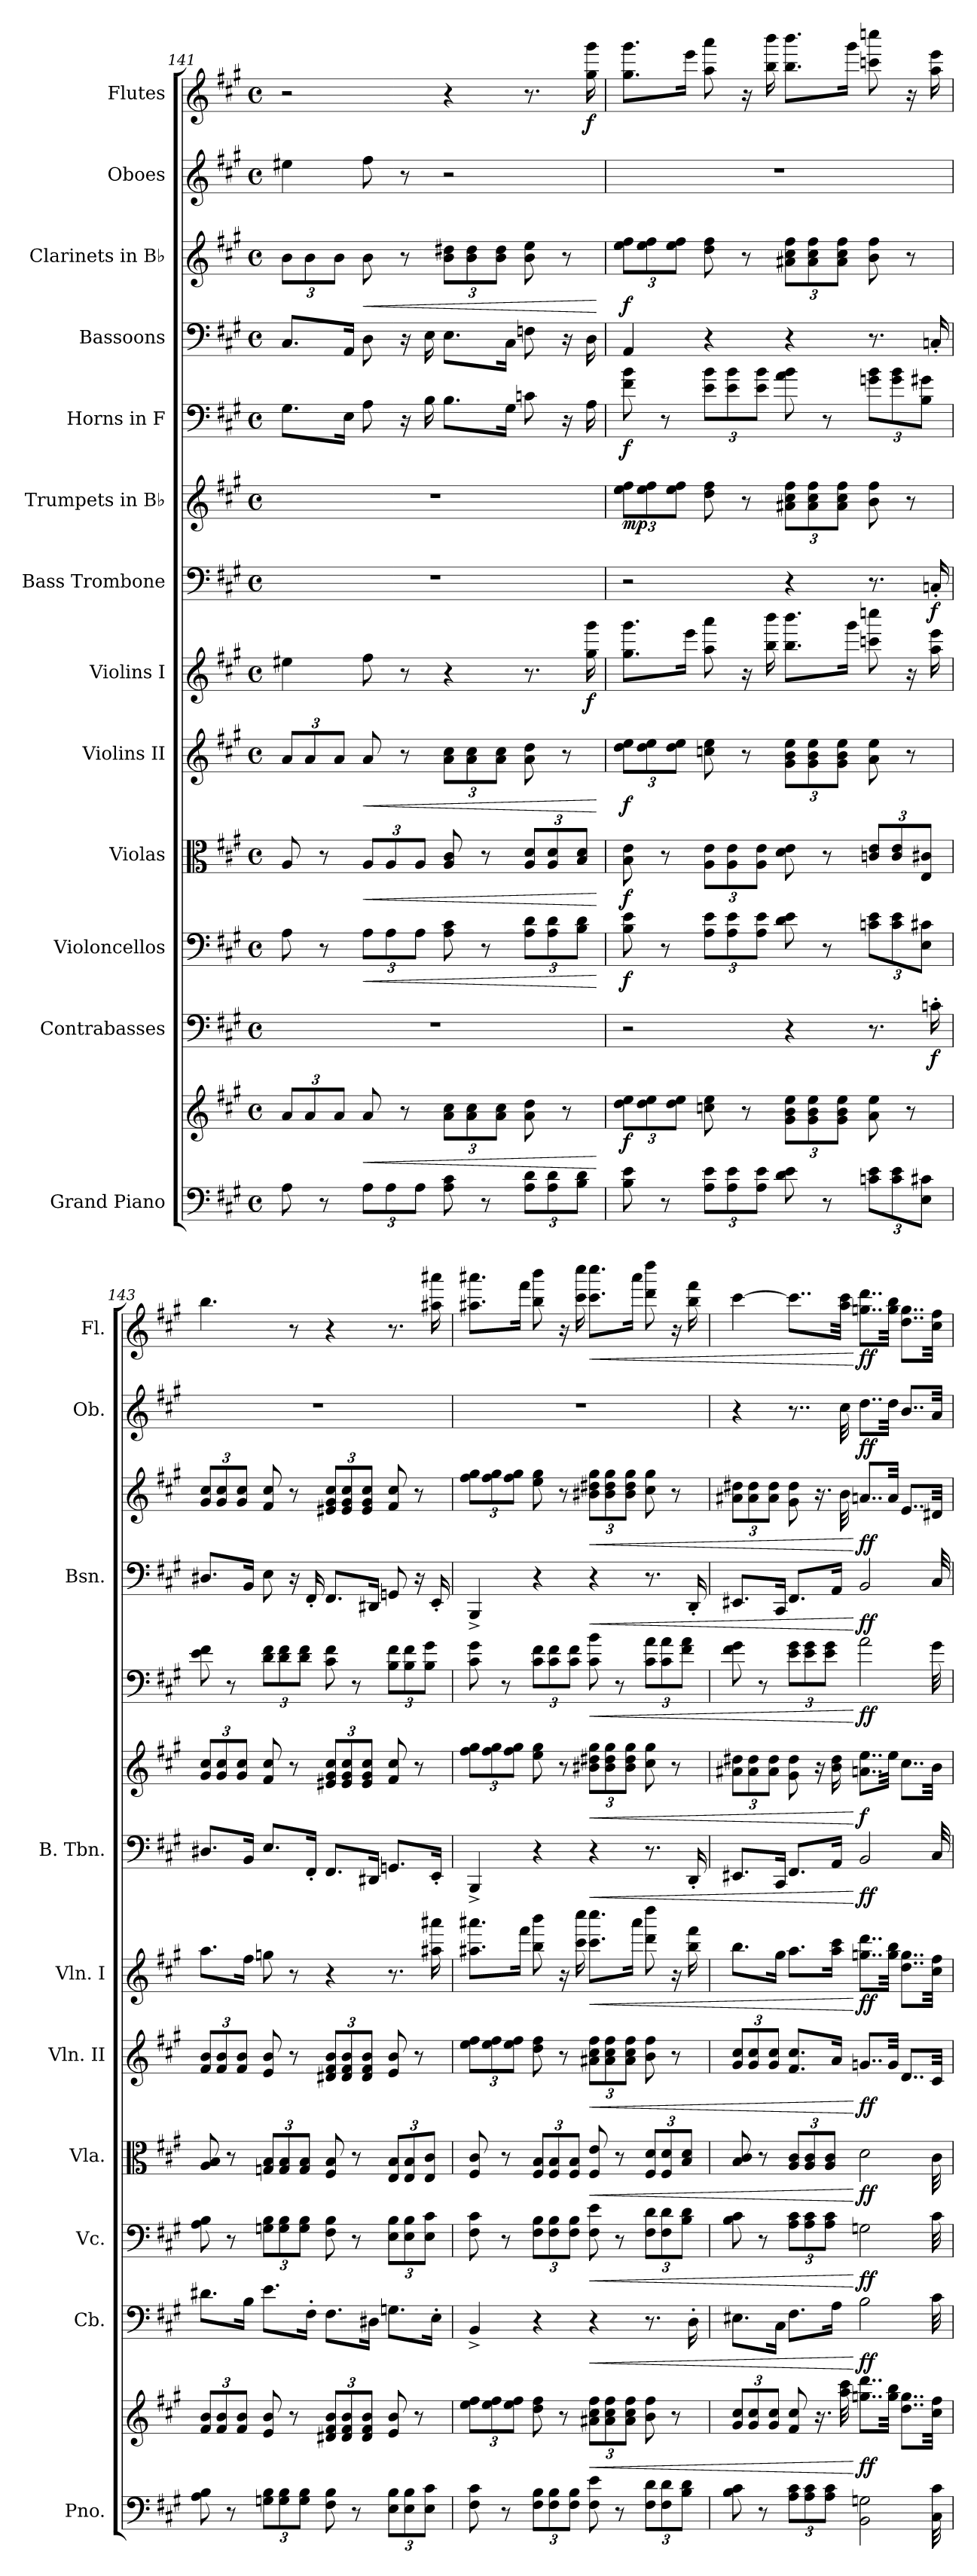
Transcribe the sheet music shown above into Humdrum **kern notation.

**kern	**kern	**dynam	**kern	**dynam	**kern	**dynam	**kern	**dynam	**kern	**dynam	**kern	**dynam	**kern	**dynam	**kern	**dynam	**kern	**dynam	**kern	**dynam	**kern	**dynam	**kern	**dynam	**kern	**dynam
*part13	*part13	*part13	*part12	*part12	*part11	*part11	*part10	*part10	*part9	*part9	*part8	*part8	*part7	*part7	*part6	*part6	*part5	*part5	*part4	*part4	*part3	*part3	*part2	*part2	*part1	*part1
*staff14	*staff13	*staff13/14	*staff12	*staff12	*staff11	*staff11	*staff10	*staff10	*staff9	*staff9	*staff8	*staff8	*staff7	*staff7	*staff6	*staff6	*staff5	*staff5	*staff4	*staff4	*staff3	*staff3	*staff2	*staff2	*staff1	*staff1
*I"Grand Piano	*	*	*I"Contrabasses	*	*I"Violoncellos	*	*I"Violas	*	*I"Violins II	*	*I"Violins I	*	*I"Bass Trombone	*	*I"Trumpets in B♭	*	*I"Horns in F	*	*I"Bassoons	*	*I"Clarinets in B♭	*	*I"Oboes	*	*I"Flutes	*
*I'Pno.	*	*	*I'Cb.	*	*I'Vc.	*	*I'Vla.	*	*I'Vln. II	*	*I'Vln. I	*	*I'B. Tbn.	*	*	*	*	*	*I'Bsn.	*	*	*	*I'Ob.	*	*I'Fl.	*
*clefF4	*clefG2	*	*clefF4	*	*clefF4	*	*clefC3	*	*clefG2	*	*clefG2	*	*clefF4	*	*clefG2	*	*clefF4	*	*clefF4	*	*clefG2	*	*clefG2	*	*clefG2	*
*	*	*	*ITrd7c12	*	*	*	*	*	*	*	*	*	*	*	*ITrd1c2	*	*ITrd4c7	*	*	*	*ITrd1c2	*	*	*	*	*
*k[f#c#g#]	*k[f#c#g#]	*	*k[f#c#g#]	*	*k[f#c#g#]	*	*k[f#c#g#]	*	*k[f#c#g#]	*	*k[f#c#g#]	*	*k[f#c#g#]	*	*k[f#]	*	*k[f#c#]	*	*k[f#c#g#]	*	*k[f#]	*	*k[f#c#g#]	*	*k[f#c#g#]	*
*M4/4	*M4/4	*	*M4/4	*	*M4/4	*	*M4/4	*	*M4/4	*	*M4/4	*	*M4/4	*	*M4/4	*	*M4/4	*	*M4/4	*	*M4/4	*	*M4/4	*	*M4/4	*
*met(c)	*met(c)	*	*met(c)	*	*met(c)	*	*met(c)	*	*met(c)	*	*met(c)	*	*met(c)	*	*met(c)	*	*met(c)	*	*met(c)	*	*met(c)	*	*met(c)	*	*met(c)	*
*	*Xbrackettup	*	*	*	*	*	*	*	*Xbrackettup	*	*	*	*	*	*	*	*	*	*	*	*Xbrackettup	*	*	*	*	*
=141	=141	=141	=141	=141	=141	=141	=141	=141	=141	=141	=141	=141	=141	=141	=141	=141	=141	=141	=141	=141	=141	=141	=141	=141	=141	=141
8A\	12a/L	.	1r	.	8A\	.	8A/	.	12a/L	.	4ee#X\	.	1r	.	1r	.	8.C#\L	.	8.C#/L	.	12a\L	.	4ee#X\	.	2r	.
.	12a/	.	.	.	.	.	.	.	12a/	.	.	.	.	.	.	.	.	.	.	.	12a\	.	.	.	.	.
8r	.	.	.	.	8r	.	8r	.	.	.	.	.	.	.	.	.	.	.	.	.	.	.	.	.	.	.
.	12a/J	.	.	.	.	.	.	.	12a/J	.	.	.	.	.	.	.	.	.	.	.	12a\J	.	.	.	.	.
.	.	.	.	.	.	.	.	.	.	.	.	.	.	.	.	.	16AA\Jk	.	16AA/Jk	.	.	.	.	.	.	.
*Xbrackettup	*	*	*	*	*	*	*	*	*	*	*	*	*	*	*	*	*	*	*	*	*	*	*	*	*	*
!	!	!LO:HP:b	!	!	!	!	!	!	!	!	!	!	!	!	!	!	!	!	!	!	!	!	!	!	!	!
*	*	*	*	*	*Xbrackettup	*	*	*	*	*	*	*	*	*	*	*	*	*	*	*	*	*	*	*	*	*
!	!	!	!	!	!	!LO:HP:b	!	!	!	!	!	!	!	!	!	!	!	!	!	!	!	!	!	!	!	!
*	*	*	*	*	*	*	*Xbrackettup	*	*	*	*	*	*	*	*	*	*	*	*	*	*	*	*	*	*	*
!	!	!	!	!	!	!	!	!LO:HP:b	!	!LO:HP:b	!	!	!	!	!	!	!	!	!	!	!	!LO:HP:b	!	!	!	!
12A\L	8a/	<	.	.	12A\L	<	12A/L	<	8a/	<	8ff#\	.	.	.	.	.	8D\	.	8D\	.	8a\	<	8ff#\	.	.	.
12A\	.	.	.	.	12A\	.	12A/	.	.	.	.	.	.	.	.	.	.	.	.	.	.	.	.	.	.	.
.	8r	.	.	.	.	.	.	.	8r	.	8r	.	.	.	.	.	16r	.	16r	.	8r	.	8r	.	.	.
12A\J	.	.	.	.	12A\J	.	12A/J	.	.	.	.	.	.	.	.	.	.	.	.	.	.	.	.	.	.	.
.	.	.	.	.	.	.	.	.	.	.	.	.	.	.	.	.	16E\	.	16E\	.	.	.	.	.	.	.
8A\ 8c#\	12a\ 12cc#\L	.	.	.	8A\ 8c#\	.	8A/ 8c#/	.	12a\ 12cc#\L	.	4r	.	.	.	.	.	8.E\L	.	8.E\L	.	12a\ 12cc#X\L	.	2r	.	4r	.
.	12a\ 12cc#\	.	.	.	.	.	.	.	12a\ 12cc#\	.	.	.	.	.	.	.	.	.	.	.	12a\ 12cc#\	.	.	.	.	.
8r	.	.	.	.	8r	.	8r	.	.	.	.	.	.	.	.	.	.	.	.	.	.	.	.	.	.	.
.	12a\ 12cc#\J	.	.	.	.	.	.	.	12a\ 12cc#\J	.	.	.	.	.	.	.	.	.	.	.	12a\ 12cc#\J	.	.	.	.	.
.	.	.	.	.	.	.	.	.	.	.	.	.	.	.	.	.	16C#\Jk	.	16C#\Jk	.	.	.	.	.	.	.
12A\ 12d\L	8a\ 8dd\	.	.	.	12A\ 12d\L	.	12A/ 12d/L	.	8a\ 8dd\	.	8.r	.	.	.	.	.	8Fn\	.	8Fn\	.	8a\ 8dd\	.	.	.	8.r	.
12A\ 12d\	.	.	.	.	12A\ 12d\	.	12A/ 12d/	.	.	.	.	.	.	.	.	.	.	.	.	.	.	.	.	.	.	.
.	8r	.	.	.	.	.	.	.	8r	.	.	.	.	.	.	.	16r	.	16r	.	8r	.	.	.	.	.
12B\ 12d\J	.	.	.	.	12B\ 12d\J	.	12B/ 12d/J	.	.	.	.	.	.	.	.	.	.	.	.	.	.	.	.	.	.	.
!	!	!	!	!	!	!	!	!	!	!	!	!LO:DY:b	!	!	!	!	!	!	!	!	!	!	!	!	!	!LO:DY:b
.	.	.	.	.	.	.	.	.	.	.	16gg#\ 16ggg#\	f	.	.	.	.	16D\	.	16D\	.	.	.	.	.	16gg#\ 16ggg#\	f
.	.	[	.	.	.	[	.	[	.	[	.	.	.	.	.	.	.	.	.	.	.	[	.	.	.	.
!!LO:PB:g=z
=142	=142	=142	=142	=142	=142	=142	=142	=142	=142	=142	=142	=142	=142	=142	=142	=142	=142	=142	=142	=142	=142	=142	=142	=142	=142	=142
*	*	*	*	*	*	*	*	*	*	*	*	*	*	*	*Xbrackettup	*	*	*	*	*	*	*	*	*	*	*
!	!	!LO:DY:b	!	!	!	!LO:DY:b	!	!LO:DY:b	!	!LO:DY:b	!	!	!	!	!	!LO:DY:b	!	!LO:DY:b	!	!	!	!LO:DY:b	!	!	!	!
8B\ 8e\	12dd\ 12ee\L	f	2r	.	8B\ 8e\	f	8B\ 8e\	f	12dd\ 12ee\L	f	8.gg#\ 8.ggg#\L	.	2r	.	12dd\ 12ee\L	mp	8B\ 8e\	f	4AA/	.	12dd\ 12ee\L	f	1r	.	8.gg#\ 8.ggg#\L	.
.	12dd\ 12ee\	.	.	.	.	.	.	.	12dd\ 12ee\	.	.	.	.	.	12dd\ 12ee\	.	.	.	.	.	12dd\ 12ee\	.	.	.	.	.
8r	.	.	.	.	8r	.	8r	.	.	.	.	.	.	.	.	.	8r	.	.	.	.	.	.	.	.	.
.	12dd\ 12ee\J	.	.	.	.	.	.	.	12dd\ 12ee\J	.	.	.	.	.	12dd\ 12ee\J	.	.	.	.	.	12dd\ 12ee\J	.	.	.	.	.
.	.	.	.	.	.	.	.	.	.	.	16eee\Jk	.	.	.	.	.	.	.	.	.	.	.	.	.	16eee\Jk	.
*	*	*	*	*	*	*	*	*	*	*	*	*	*	*	*	*	*Xbrackettup	*	*	*	*	*	*	*	*	*
12A\ 12e\L	8ccn\ 8ee\	.	.	.	12A\ 12e\L	.	12A\ 12e\L	.	8ccn\ 8ee\	.	8aa\ 8aaa\	.	.	.	8cc\ 8ee\	.	12A\ 12e\L	.	4r	.	8cc\ 8ee\	.	.	.	8aa\ 8aaa\	.
12A\ 12e\	.	.	.	.	12A\ 12e\	.	12A\ 12e\	.	.	.	.	.	.	.	.	.	12A\ 12e\	.	.	.	.	.	.	.	.	.
.	8r	.	.	.	.	.	.	.	8r	.	16r	.	.	.	8r	.	.	.	.	.	8r	.	.	.	16r	.
12A\ 12e\J	.	.	.	.	12A\ 12e\J	.	12A\ 12e\J	.	.	.	.	.	.	.	.	.	12A\ 12e\J	.	.	.	.	.	.	.	.	.
.	.	.	.	.	.	.	.	.	.	.	16bb\ 16bbb\	.	.	.	.	.	.	.	.	.	.	.	.	.	16bb\ 16bbb\	.
8d\ 8e\	12g#\ 12b\ 12ee\L	.	4r	.	8d\ 8e\	.	8d\ 8e\	.	12g#\ 12b\ 12ee\L	.	8.bb\ 8.bbb\L	.	4r	.	12g#X\ 12b\ 12ee\L	.	8d\ 8e\	.	4r	.	12g#X\ 12b\ 12ee\L	.	.	.	8.bb\ 8.bbb\L	.
.	12g#\ 12b\ 12ee\	.	.	.	.	.	.	.	12g#\ 12b\ 12ee\	.	.	.	.	.	12g#\ 12b\ 12ee\	.	.	.	.	.	12g#\ 12b\ 12ee\	.	.	.	.	.
8r	.	.	.	.	8r	.	8r	.	.	.	.	.	.	.	.	.	8r	.	.	.	.	.	.	.	.	.
.	12g#\ 12b\ 12ee\J	.	.	.	.	.	.	.	12g#\ 12b\ 12ee\J	.	.	.	.	.	12g#\ 12b\ 12ee\J	.	.	.	.	.	12g#\ 12b\ 12ee\J	.	.	.	.	.
.	.	.	.	.	.	.	.	.	.	.	16ggg#\Jk	.	.	.	.	.	.	.	.	.	.	.	.	.	16ggg#\Jk	.
12cn\ 12e\L	8a\ 8ee\	.	8.r	.	12cn\ 12e\L	.	12cn/ 12e/L	.	8a\ 8ee\	.	8cccn\ 8ccccn\	.	8.r	.	8a\ 8ee\	.	12cn\ 12e\L	.	8.r	.	8a\ 8ee\	.	.	.	8cccn\ 8ccccn\	.
12c\ 12e\	.	.	.	.	12c\ 12e\	.	12c/ 12e/	.	.	.	.	.	.	.	.	.	12c\ 12e\	.	.	.	.	.	.	.	.	.
.	8r	.	.	.	.	.	.	.	8r	.	16r	.	.	.	8r	.	.	.	.	.	8r	.	.	.	16r	.
12E\ 12c#X\J	.	.	.	.	12E\ 12c#X\J	.	12E/ 12c#X/J	.	.	.	.	.	.	.	.	.	12E\ 12c#X\J	.	.	.	.	.	.	.	.	.
!	!	!	!	!LO:DY:b	!	!	!	!	!	!	!	!	!	!LO:DY:b	!	!	!	!	!	!	!	!	!	!	!	!
.	.	.	16Cn'\	f	.	.	.	.	.	.	16aa\ 16eee\	.	16Cn'/	f	.	.	.	.	16Cn'/	.	.	.	.	.	16aa\ 16eee\	.
=143	=143	=143	=143	=143	=143	=143	=143	=143	=143	=143	=143	=143	=143	=143	=143	=143	=143	=143	=143	=143	=143	=143	=143	=143	=143	=143
8A\ 8B\	12f#/ 12b/L	.	8.D#X\L	.	8A\ 8B\	.	8A/ 8B/	.	12f#/ 12b/L	.	8.aa\L	.	8.D#X/L	.	12f#/ 12b/L	.	8A\ 8B\	.	8.D#X/L	.	12f#/ 12b/L	.	1r	.	4.bb\	.
.	12f#/ 12b/	.	.	.	.	.	.	.	12f#/ 12b/	.	.	.	.	.	12f#/ 12b/	.	.	.	.	.	12f#/ 12b/	.	.	.	.	.
8r	.	.	.	.	8r	.	8r	.	.	.	.	.	.	.	.	.	8r	.	.	.	.	.	.	.	.	.
.	12f#/ 12b/J	.	.	.	.	.	.	.	12f#/ 12b/J	.	.	.	.	.	12f#/ 12b/J	.	.	.	.	.	12f#/ 12b/J	.	.	.	.	.
.	.	.	16BB\Jk	.	.	.	.	.	.	.	16ff#\Jk	.	16BB/Jk	.	.	.	.	.	16BB/Jk	.	.	.	.	.	.	.
12Gn\ 12B\L	8e/ 8b/	.	8.E\L	.	12Gn\ 12B\L	.	12Gn/ 12B/L	.	8e/ 8b/	.	8ggn\	.	8.E/L	.	8e/ 8b/	.	12G\ 12B\L	.	8E\	.	8e/ 8b/	.	.	.	.	.
12G\ 12B\	.	.	.	.	12G\ 12B\	.	12G/ 12B/	.	.	.	.	.	.	.	.	.	12G\ 12B\	.	.	.	.	.	.	.	.	.
.	8r	.	.	.	.	.	.	.	8r	.	8r	.	.	.	8r	.	.	.	16r	.	8r	.	.	.	8r	.
12G\ 12B\J	.	.	.	.	12G\ 12B\J	.	12G/ 12B/J	.	.	.	.	.	.	.	.	.	12G\ 12B\J	.	.	.	.	.	.	.	.	.
.	.	.	16FF#'\Jk	.	.	.	.	.	.	.	.	.	16FF#'/Jk	.	.	.	.	.	16FF#'/	.	.	.	.	.	.	.
8F#\ 8B\	12d#X/ 12f#/ 12b/L	.	8.FF#\L	.	8F#\ 8B\	.	8F#/ 8B/	.	12d#X/ 12f#/ 12b/L	.	4r	.	8.FF#/L	.	12d#X/ 12f#/ 12b/L	.	8F#\ 8B\	.	8.FF#/L	.	12d#X/ 12f#/ 12b/L	.	.	.	4r	.
.	12d#/ 12f#/ 12b/	.	.	.	.	.	.	.	12d#/ 12f#/ 12b/	.	.	.	.	.	12d#/ 12f#/ 12b/	.	.	.	.	.	12d#/ 12f#/ 12b/	.	.	.	.	.
8r	.	.	.	.	8r	.	8r	.	.	.	.	.	.	.	.	.	8r	.	.	.	.	.	.	.	.	.
.	12d#/ 12f#/ 12b/J	.	.	.	.	.	.	.	12d#/ 12f#/ 12b/J	.	.	.	.	.	12d#/ 12f#/ 12b/J	.	.	.	.	.	12d#/ 12f#/ 12b/J	.	.	.	.	.
.	.	.	16DD#X\Jk	.	.	.	.	.	.	.	.	.	16DD#X/Jk	.	.	.	.	.	16DD#X/Jk	.	.	.	.	.	.	.
12E\ 12B\L	8e/ 8b/	.	8.GGn\L	.	12E\ 12B\L	.	12E/ 12B/L	.	8e/ 8b/	.	8.r	.	8.GGn/L	.	8e/ 8b/	.	12E\ 12B\L	.	8GGn/	.	8e/ 8b/	.	.	.	8.r	.
12E\ 12B\	.	.	.	.	12E\ 12B\	.	12E/ 12B/	.	.	.	.	.	.	.	.	.	12E\ 12B\	.	.	.	.	.	.	.	.	.
.	8r	.	.	.	.	.	.	.	8r	.	.	.	.	.	8r	.	.	.	16r	.	8r	.	.	.	.	.
12E\ 12c#\J	.	.	.	.	12E\ 12c#\J	.	12E/ 12c#/J	.	.	.	.	.	.	.	.	.	12E\ 12c#\J	.	.	.	.	.	.	.	.	.
.	.	.	16EE'\Jk	.	.	.	.	.	.	.	16aa#X\ 16aaa#X\	.	16EE'/Jk	.	.	.	.	.	16EE'/	.	.	.	.	.	16aa#X\ 16aaa#X\	.
!!LO:PB:g=z
=144	=144	=144	=144	=144	=144	=144	=144	=144	=144	=144	=144	=144	=144	=144	=144	=144	=144	=144	=144	=144	=144	=144	=144	=144	=144	=144
8F#\ 8c#\	12ee\ 12ff#\L	.	4BBB^/	.	8F#\ 8c#\	.	8F#/ 8c#/	.	12ee\ 12ff#\L	.	8.aa#X\ 8.aaa#X\L	.	4BBB^/	.	12ee\ 12ff#\L	.	8F#\ 8c#\	.	4BBB^/	.	12ee\ 12ff#\L	.	1r	.	8.aa#X\ 8.aaa#X\L	.
.	12ee\ 12ff#\	.	.	.	.	.	.	.	12ee\ 12ff#\	.	.	.	.	.	12ee\ 12ff#\	.	.	.	.	.	12ee\ 12ff#\	.	.	.	.	.
8r	.	.	.	.	8r	.	8r	.	.	.	.	.	.	.	.	.	8r	.	.	.	.	.	.	.	.	.
.	12ee\ 12ff#\J	.	.	.	.	.	.	.	12ee\ 12ff#\J	.	.	.	.	.	12ee\ 12ff#\J	.	.	.	.	.	12ee\ 12ff#\J	.	.	.	.	.
.	.	.	.	.	.	.	.	.	.	.	16fff#\Jk	.	.	.	.	.	.	.	.	.	.	.	.	.	16fff#\Jk	.
12F#\ 12B\L	8dd\ 8ff#\	.	4r	.	12F#\ 12B\L	.	12F#/ 12B/L	.	8dd\ 8ff#\	.	8bb\ 8bbb\	.	4r	.	8dd\ 8ff#\	.	12F#\ 12B\L	.	4r	.	8dd\ 8ff#\	.	.	.	8bb\ 8bbb\	.
12F#\ 12B\	.	.	.	.	12F#\ 12B\	.	12F#/ 12B/	.	.	.	.	.	.	.	.	.	12F#\ 12B\	.	.	.	.	.	.	.	.	.
.	8r	.	.	.	.	.	.	.	8r	.	16r	.	.	.	8r	.	.	.	.	.	8r	.	.	.	16r	.
12F#\ 12B\J	.	.	.	.	12F#\ 12B\J	.	12F#/ 12B/J	.	.	.	.	.	.	.	.	.	12F#\ 12B\J	.	.	.	.	.	.	.	.	.
.	.	.	.	.	.	.	.	.	.	.	16ccc#\ 16cccc#\	.	.	.	.	.	.	.	.	.	.	.	.	.	16ccc#\ 16cccc#\	.
!	!	!LO:HP:b	!	!LO:HP:b	!	!LO:HP:b	!	!LO:HP:b	!	!LO:HP:b	!	!LO:HP:b	!	!LO:HP:b	!	!LO:HP:b	!	!LO:HP:b	!	!LO:HP:b	!	!LO:HP:b	!	!	!	!LO:HP:b
8F#\ 8e\	12a#X\ 12cc#\ 12ff#\L	<	4r	<	8F#\ 8e\	<	8F#/ 8e/	<	12a#X\ 12cc#\ 12ff#\L	<	8.ccc#\ 8.cccc#\L	<	4r	<	12a#X\ 12cc#X\ 12ff#\L	<	8F#\ 8e\	<	4r	<	12a#X\ 12cc#X\ 12ff#\L	<	.	.	8.ccc#\ 8.cccc#\L	<
.	12a#\ 12cc#\ 12ff#\	.	.	.	.	.	.	.	12a#\ 12cc#\ 12ff#\	.	.	.	.	.	12a#\ 12cc#\ 12ff#\	.	.	.	.	.	12a#\ 12cc#\ 12ff#\	.	.	.	.	.
8r	.	.	.	.	8r	.	8r	.	.	.	.	.	.	.	.	.	8r	.	.	.	.	.	.	.	.	.
.	12a#\ 12cc#\ 12ff#\J	.	.	.	.	.	.	.	12a#\ 12cc#\ 12ff#\J	.	.	.	.	.	12a#\ 12cc#\ 12ff#\J	.	.	.	.	.	12a#\ 12cc#\ 12ff#\J	.	.	.	.	.
.	.	.	.	.	.	.	.	.	.	.	16aaa#\Jk	.	.	.	.	.	.	.	.	.	.	.	.	.	16aaa#\Jk	.
12F#\ 12d\L	8b\ 8ff#\	.	8.r	.	12F#\ 12d\L	.	12F#/ 12d/L	.	8b\ 8ff#\	.	8ddd\ 8dddd\	.	8.r	.	8b\ 8ff#\	.	12F#\ 12d\L	.	8.r	.	8b\ 8ff#\	.	.	.	8ddd\ 8dddd\	.
12F#\ 12d\	.	.	.	.	12F#\ 12d\	.	12F#/ 12d/	.	.	.	.	.	.	.	.	.	12F#\ 12d\	.	.	.	.	.	.	.	.	.
.	8r	.	.	.	.	.	.	.	8r	.	16r	.	.	.	8r	.	.	.	.	.	8r	.	.	.	16r	.
12B\ 12d\J	.	.	.	.	12B\ 12d\J	.	12B/ 12d/J	.	.	.	.	.	.	.	.	.	12B\ 12d\J	.	.	.	.	.	.	.	.	.
.	.	.	16DD'\	.	.	.	.	.	.	.	16bb\ 16fff#\	.	16DD'/	.	.	.	.	.	16DD'/	.	.	.	.	.	16bb\ 16fff#\	.
=145	=145	=145	=145	=145	=145	=145	=145	=145	=145	=145	=145	=145	=145	=145	=145	=145	=145	=145	=145	=145	=145	=145	=145	=145	=145	=145
8B\ 8c#\	12g#/ 12cc#/L	.	8.EE#X\L	.	8B\ 8c#\	.	8B/ 8c#/	.	12g#/ 12cc#/L	.	8.bb\L	.	8.EE#X/L	.	12g#X\ 12cc#X\L	.	8B\ 8c#\	.	8.EE#X/L	.	12g#X\ 12cc#X\L	.	4r	.	[4ccc#\	.
.	12g#/ 12cc#/	.	.	.	.	.	.	.	12g#/ 12cc#/	.	.	.	.	.	12g#\ 12cc#\	.	.	.	.	.	12g#\ 12cc#\	.	.	.	.	.
8r	.	.	.	.	8r	.	8r	.	.	.	.	.	.	.	.	.	8r	.	.	.	.	.	.	.	.	.
.	12g#/ 12cc#/J	.	.	.	.	.	.	.	12g#/ 12cc#/J	.	.	.	.	.	12g#\ 12cc#\J	.	.	.	.	.	12g#\ 12cc#\J	.	.	.	.	.
.	.	.	16CC#\Jk	.	.	.	.	.	.	.	16gg#\Jk	.	16CC#/Jk	.	.	.	.	.	16CC#/Jk	.	.	.	.	.	.	.
12A\ 12c#\L	8f#/ 8cc#/	.	8.FF#\L	.	12A\ 12c#\L	.	12A/ 12c#/L	.	8.f#/ 8.cc#/L	.	8.aa\L	.	8.FF#/L	.	8f#\ 8cc#\	.	12A\ 12c#\L	.	8.FF#/L	.	8f#\ 8cc#\	.	8..r	.	8..ccc#\L]	.
12A\ 12c#\	.	.	.	.	12A\ 12c#\	.	12A/ 12c#/	.	.	.	.	.	.	.	.	.	12A\ 12c#\	.	.	.	.	.	.	.	.	.
.	16.r	.	.	.	.	.	.	.	.	.	.	.	.	.	16r	.	.	.	.	.	16.r	.	.	.	.	.
12A\ 12c#\J	.	.	.	.	12A\ 12c#\J	.	12A/ 12c#/J	.	.	.	.	.	.	.	.	.	12A\ 12c#\J	.	.	.	.	.	.	.	.	.
.	.	.	16AA\Jk	.	.	.	.	.	16a/Jk	.	16aa\ 16ccc#\Jk	.	16AA/Jk	.	16a\ 16cc#\	.	.	.	16AA/Jk	.	.	.	.	.	.	.
.	32aa\ 32ccc#\	.	.	.	.	.	.	.	.	.	.	.	.	.	.	.	.	.	.	.	32a\	.	32cc#\	.	32aa\ 32ccc#\Jkk	.
!LO:N:vis=2	!	!LO:DY:n=1:b	!LO:N:vis=2	!LO:DY:n=1:b	!LO:N:vis=2	!LO:DY:n=1:b	!LO:N:vis=2	!LO:DY:n=1:b	!	!LO:DY:n=1:b	!	!LO:DY:n=1:b	!LO:N:vis=2	!LO:DY:n=1:b	!	!LO:DY:n=1:b	!LO:N:vis=2	!LO:DY:n=1:b	!LO:N:vis=2	!LO:DY:n=1:b	!	!LO:DY:n=1:b	!	!LO:DY:b	!	!LO:DY:n=1:b
4...BB\ 4...Gn\	8..ggn\ 8..ddd\L	[ ff	4...BB\	[ ff	4...Gn\	[ ff	4...d\	[ ff	8..gn/L	[ ff	8..ggn\ 8..ddd\L	[ ff	4...BB/	[ ff	8..gn\ 8..dd\L	[ f	4...d\	[ ff	4...BB/	[ ff	8..gn/L	[ ff	8..dd\L	ff	8..ggn\ 8..ddd\L	[ ff
.	32gg\ 32bb\Jkk	.	.	.	.	.	.	.	32g/Jkk	.	32gg\ 32bb\Jkk	.	.	.	32dd\Jkk	.	.	.	.	.	32g/Jkk	.	32dd\Jkk	.	32gg\ 32bb\Jkk	.
.	8..dd\ 8..gg\L	.	.	.	.	.	.	.	8..d/L	.	8..dd\ 8..gg\L	.	.	.	8..b\L	.	.	.	.	.	8..d/L	.	8..b/L	.	8..dd\ 8..gg\L	.
32C#\ 32c#\	32cc#\ 32ff#\Jkk	.	32C#\	.	32c#\	.	32c#\	.	32c#/Jkk	.	32cc#\ 32ff#\Jkk	.	32C#/	.	32a\Jkk	.	32c#\	.	32C#/	.	32c#X/Jkk	.	32a/Jkk	.	32cc#\ 32ff#\Jkk	.
=	=	=	=	=	=	=	=	=	=	=	=	=	=	=	=	=	=	=	=	=	=	=	=	=	=	=
*-	*-	*-	*-	*-	*-	*-	*-	*-	*-	*-	*-	*-	*-	*-	*-	*-	*-	*-	*-	*-	*-	*-	*-	*-	*-	*-
